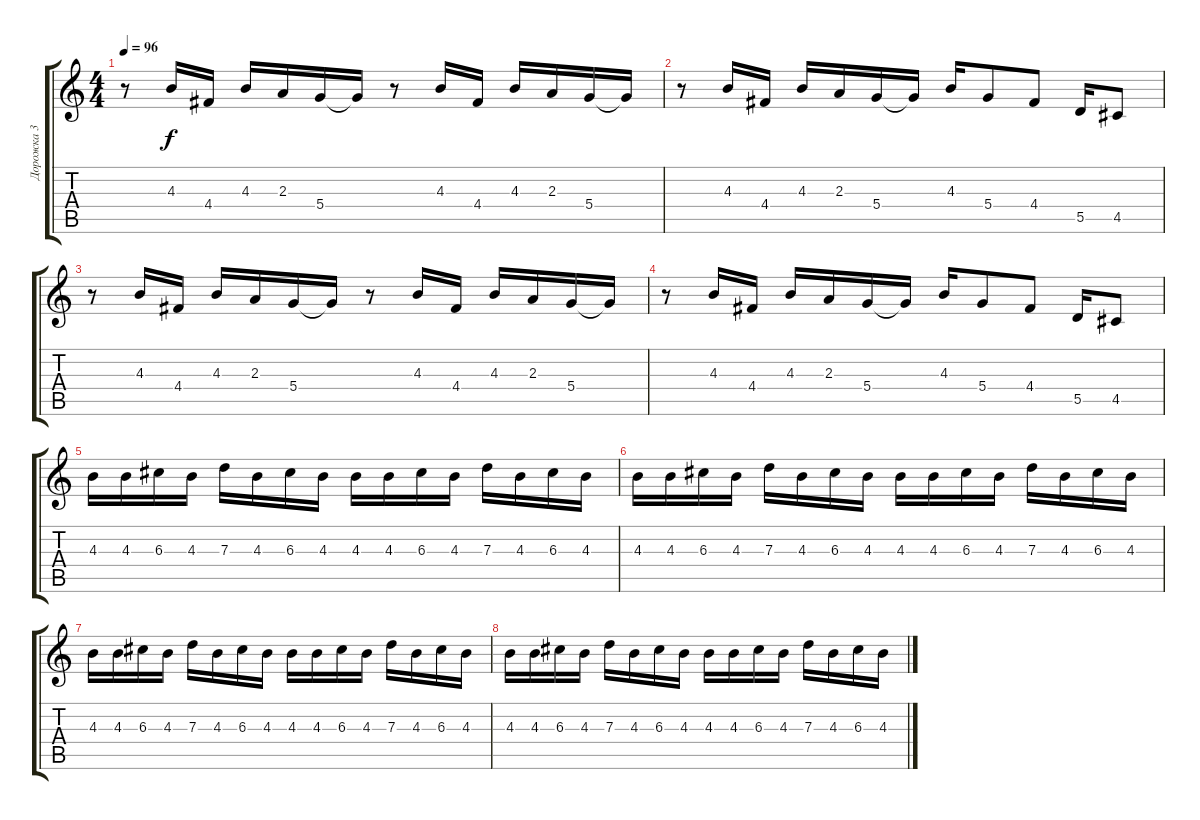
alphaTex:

\track ("Дорожка 3" "Дорожка 3") {instrument distortionguitar}
\staff {score tabs}
\tuning (E4 B3 G3 D3 A2 E2) {hide}
\ts (4 4)
\tempo 96
\clef g2
\ks c
r.8{dy f} 4.3.16 4.4.16 4.3.16 2.3.16 5.4.16 5.4{t}.16 r.8 4.3.16 4.4.16 4.3.16 2.3.16 5.4.16 5.4{t}.16 |
r.8 4.3.16 4.4.16 4.3.16 2.3.16 5.4.16 5.4{t}.16 4.3.16 5.4.8 4.4.8 5.5.16 4.5.8 |
r.8 4.3.16 4.4.16 4.3.16 2.3.16 5.4.16 5.4{t}.16 r.8 4.3.16 4.4.16 4.3.16 2.3.16 5.4.16 5.4{t}.16 |
r.8 4.3.16 4.4.16 4.3.16 2.3.16 5.4.16 5.4{t}.16 4.3.16 5.4.8 4.4.8 5.5.16 4.5.8 |
4.3.16 4.3.16 6.3.16 4.3.16 7.3.16 4.3.16 6.3.16 4.3.16 4.3.16 4.3.16 6.3.16 4.3.16 7.3.16 4.3.16 6.3.16 4.3.16 |
4.3.16 4.3.16 6.3.16 4.3.16 7.3.16 4.3.16 6.3.16 4.3.16 4.3.16 4.3.16 6.3.16 4.3.16 7.3.16 4.3.16 6.3.16 4.3.16 |
4.3.16 4.3.16 6.3.16 4.3.16 7.3.16 4.3.16 6.3.16 4.3.16 4.3.16 4.3.16 6.3.16 4.3.16 7.3.16 4.3.16 6.3.16 4.3.16 |
4.3.16 4.3.16 6.3.16 4.3.16 7.3.16 4.3.16 6.3.16 4.3.16 4.3.16 4.3.16 6.3.16 4.3.16 7.3.16 4.3.16 6.3.16 4.3.16
